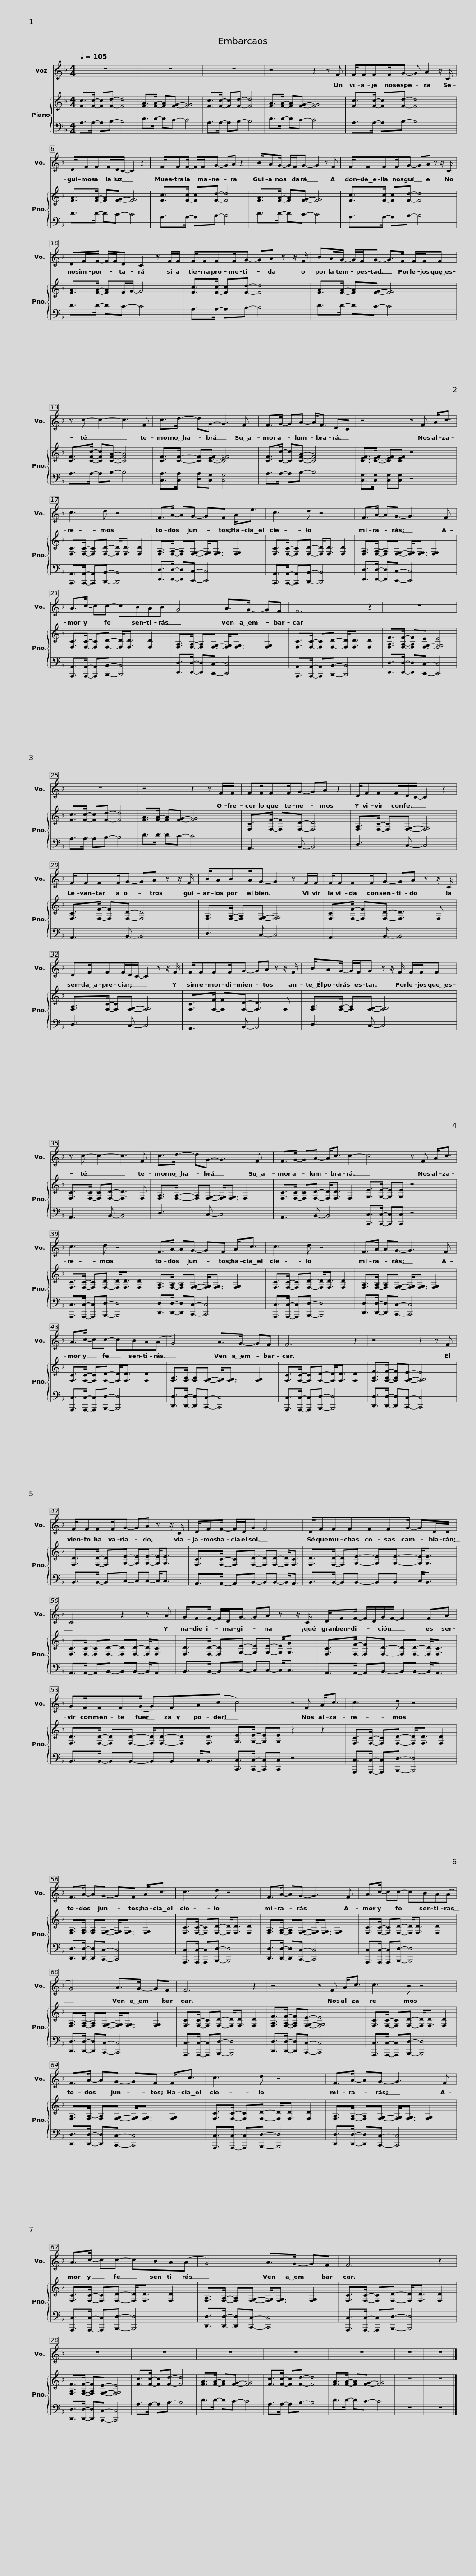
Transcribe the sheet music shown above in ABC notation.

X:1
%%score 1 { 2 | 3 }
L:1/8
Q:1/4=105
M:4/4
I:linebreak $
K:F
V:1 treble
V:2 treble
V:3 bass
V:1
 z8 | z8 | z8 | z4 z2 z F |$ F/FFF/G- G A2 z/ C/ | %5
 D/FFF/D/C/- C2 z2 | F/FF/- F/F/G- GA z2 |$ B/AG/- G/F/G- G2 z F | F/FFF/G- GA z z/ C/ | DF/F/- F/F/D C2 z F/F/ |$ %10
 F/FFF/G- GA z z/ F/ | BA/G/- G/F/G- G>F F/F/F | z c- c2- c3 F |$ c>d- dG- G3 F | F>G- GA- A<F DC | %15
 z4 z F A<c |$ c3 d z4 | F>A- AG- GF A<e | c3 d z4 |$ F>A- AG- G3 F | %20
 A>c- cc- cBAB | G4 A>G- GF |$ F6 z2 | z8 | z8 | %25
 z4 z2 z F/F/ |$ FF/FF/G- GA z2 | D/FFF/D/C/- C2 z2 | F/FFF/G- GA z z/ F/ |$ B/ABA/G- G2 z F/F/ | %30
 F/FFF/G- GA z z/ C/ |$ DF/FF/D/C/- C2 z z/ F/ | F/FFF/G- GA z z/ F/ |$ B/AG/- G/F/G z z/ F/ F/F/F | z c- c2- c3 F |$ %35
 c>d- dG- G3 F | F>G- GA- A<c c2- | c4 z F A<c |$ c3 d z4 | F>A- AG- GF A<c | %40
 c3 d z4 |$ F>A- AG- G3 F | A>c- cc- cBA(A |$ G4) A>G- GF | F6 z2 | %45
 z4 z2 z F |$ F/FFF/G- GA z z/ C/ | D/FF/- F/D/G F4 |$ D/FFFFFG/- GD/D/ | C4 z2 z A |$ %50
 G/FF/- F/D/G- GA z z/ C/ | D/FF/- F/D/G/F/- F2 FA |$ GF/FF(G/ G)FA((c | c4)) z F A<c | c3 d z4 |$ %55
 F>A- AG- GF A<c | c3 d z4 | F>A- AG- G3 F |$ A>c- cc- cBA(A | G4) A>G- GF | %60
 F6 z2 |$ z4 z F A<c | c3 B z4 | F>A- AG- GF F<c |$ c3 d z4 | %65
 F>A- AG- G3 F | A>c- cc- cBA(A |$ G4) A>G- GF | F6 z2 | z8 | %70
 z8 |$ z8 | z8 | z8 |$ z8 | %75
 z8 |] %76
V:2
 [Fc]>[Fc]- [Fc][Fd]- [Fd]4 | [FA]>[FA]- [FA][FG]- [FG]4 | [Fc]>[Fc]- [Fc][Fd]- [Fd]4 | [FA]>[FA]- [FA][FG]- [FG]4 |$ [Fc]>[Fc]- [Fc][Fd]- [Fd]4 | %5
 [FA]>[FA]- [FA][FG]- [FG]4 | [Fc]>[Fc]- [Fc][Fd]- [Fd]4 |$ [FA]>[FA]- [FA][FG]- [FG]4 | [Fc]>[Fc]- [Fc][Fd]- [Fd]4 | [FA]>[FA]- [FA]F/G/- G4 |$ %10
 [Fc]>[Fc]- [Fc][Fd]- [Fd]4 | [FA]>[FA]- [FA][FG]- [FG]4 | [CF]>[CFc]- [CFc][CFA]- [CFA]4 |$ [CF]>[CF]- [CF][CEF]- [CEF]4 | [CF]>[Cc]- [Cc][CFA]- [CFA]4 | %15
 [CEF]>[CEF]- [CEF][CEF] z4 |$ [F,C]>[F,C]- [F,C][F,D]- [F,D]<[F,D] [F,D]2 | [F,A,]>[F,A,]- [F,A,][F,G,]- [F,G,]<[F,G,] [F,G,]2 | [F,C]>[F,C]- [F,C][F,D]- [F,D]<[F,D] [F,D]2 |$ [F,A,]>[F,A,]- [F,A,][F,G,]- [F,G,]<[F,G,] [F,G,]2 | %20
 [F,C]>[F,C]- [F,C][F,D]- [F,D]<[F,D] [F,D]2 | [F,A,]>[F,A,]- [F,A,][F,G,]- [F,G,]<[F,G,] [F,G,]2 |$ [F,C]>[F,C]- [F,C][F,D]- [F,D]<[F,D] [F,D]2 | [F,A,F]>[F,A,F]- [F,A,F][F,-G,-E] [F,G,E]4 | [Fc]>[Fc]- [Fc][Fd]- [Fd]4 | %25
 [FA]>[FA]- [FA][FG]- [FG]4 |$ [F,C]>[F,F]- [F,F][F,D]- [F,D]4 | [F,A,]>[F,C]- [F,C][F,G,]- [F,G,]4 | [F,C]>[F,F]- [F,F][F,D]- [F,D]4 |$ [F,A,]>[F,A,]- [F,A,][F,G,]- [F,G,]4 | %30
 [F,C]>[F,F]- [F,F][F,D]- [F,D]3 F, |$ [F,A,]>[F,C]- [F,C][F,G,]- [F,G,]4 | [F,C]>[F,F]- [F,F][F,D]- [F,D]3 F, |$ [F,A,]>[F,A,]- [F,A,][F,G,]- [F,G,]4 | [F,C]>[F,C]- [F,C][F,D]- [F,D]3 F, |$ %35
 [F,A,]>[F,A,]- [F,A,][F,G,]- [F,G,]<[F,G,] F,2 | [F,C]>[F,C]- [F,C][F,D]- [F,D]<[F,D] F,2 | [G,E]>[G,E]- [G,E][G,E] z4 |$ [F,C]>[F,C]- [F,C][F,D]- [F,D]<[F,D] [F,D]2 | [F,A,]>[F,A,]- [F,A,][F,G,]- [F,G,]<[F,G,] [F,G,]2 | %40
 [F,C]>[F,C]- [F,C][F,D]- [F,D]<[F,D] [F,D]2 |$ [F,A,]>[F,A,]- [F,A,][F,G,]- [F,G,]<[F,G,] [F,G,]2 | [F,C]>[F,C]- [F,C][F,D]- [F,D]<[F,D] [F,D]2 |$ [F,A,]>[F,A,-] [F,A,][F,G,]- [F,G,]<[F,G,] [F,G,]2 | [F,C]>[F,C]- [F,C][F,D]- [F,D]<[F,D] [F,D]2 | %45
 [F,A,F]>[F,A,F]- [F,A,F][F,G,E]- [F,G,E]4 |$ [F,D]>[F,D]- [F,D][G,E]- [G,E][G,E]- [G,E]<[G,E] | [F,C]>[F,C]- [F,C][F,D]- [F,D][F,D]- [F,D]<[F,C] |$ [F,D]>[F,D]- [F,D][G,E]- [G,E][G,E]- [G,E]<[G,E] | [F,C]>[F,C]- [F,C][F,D]- [F,D][F,D]- [F,D]<[F,C] |$ %50
 [F,D]>[F,D]- [F,D][G,E]- [G,E][G,E]- [G,E]<[G,G] | [F,C]>[F,F]- [F,F][F,D]- [F,D][F,D]- [F,D]<[F,C] |$ [F,D]>[F,D]- [F,D][F,D]- [F,D]/[F,D]-[F,D][F,D]3/2 | [G,E]>[G,E]- [G,E][G,E] z2 z2 | [F,C]>[F,C]- [F,C][F,D]- [F,D]<[F,D] [F,D]2 |$ %55
 [F,A,]>[F,A,-] [F,A,][F,G,]- [F,G,]<[F,G,] [F,G,]2 | [F,C]>[F,C]- [F,C][F,D]- [F,D]<[F,D] [F,D]2 | [F,A,]>[F,A,]- [F,A,][F,G,]- [F,G,]<[F,G,] [F,G,]2 |$ [F,C]>[F,C]- [F,C][F,D]- [F,D]<[F,D] [F,D]2 | [F,A,]>[F,A,]- [F,A,][F,G,]- [F,G,]<[F,G,] [F,G,]2 | %60
 [F,C]>[F,C]- [F,C][F,D]- [F,D]<[F,D] [F,D]2 |$ [F,A,F]>[F,A,F]- [F,A,F][F,G,E]- [F,G,E]4 | [F,C]>[F,C]- [F,C][F,D]- [F,D]<[F,D] [F,D]2 | [F,A,]>[F,A,-] [F,A,][F,G,]- [F,G,]<[F,G,] [F,G,]2 |$ [F,C]>[F,C]- [F,C][F,D]- [F,D]<[F,D] [F,D]2 | %65
 [F,A,]>[F,A,]- [F,A,][F,G,]- [F,G,]<[F,G,] [F,G,]2 | [F,C]>[F,C]- [F,C][F,D]- [F,D]<[F,D] [F,D]2 |$ [F,A,]>[F,A,]- [F,A,][F,G,]- [F,G,]<[F,G,] [F,G,]2 | [F,C]>[F,C]- [F,C][F,D]- [F,D]<[F,D] [F,D]2 | [F,A,F]>[F,A,F]- [F,A,F][F,G,E]- [F,G,E]4 | %70
 [Fc]>[Fc]- [Fc][Fd]- [Fd]4 |$ [FA]>[FA]- [FA][FG]- [FG]4 | [Fc]>[Fc]- [Fc][Fd]- [Fd]4 | [FA]>[FA]- [FA][FG]- [FG]4 |$ z8 | %75
 z8 |] %76
V:3
 A,>A,- A,B,- B,4 | D>D- DC- C4 | A,>A,- A,B,- B,4 | D>D- DC- C4 |$ A,>A,- A,B,- B,4 | %5
 D>D- DC- C4 | A,>A,- A,B,- B,4 |$ D>D- DC- C4 | A,>A,- A,B,- B,4 | D>D- DC- C4 |$ %10
 A,>A,- A,B,- B,4 | D>D- DC- C4 | A,>A,- A,B,- B,4 |$ [C,A,]>[C,A,] [D,A,][C,G,] [C,G,]4 | A,>A,- A,B,- B,4 | %15
 [C,G,]>[C,G,] [C,G,][C,G,] z4 |$ [A,,,A,,]>[A,,,A,,]- [A,,,A,,][B,,,B,,]- [B,,,B,,]4 | [D,,D,]>[D,,D,]- [D,,D,][C,,C,]- [C,,C,]4 | [A,,,A,,]>[A,,,A,,]- [A,,,A,,][B,,,B,,]- [B,,,B,,]4 |$ [D,,D,]>[D,,D,]- [D,,D,][C,,C,]- [C,,C,]4 | %20
 [A,,,A,,]>[A,,,A,,]- [A,,,A,,][B,,,B,,]- [B,,,B,,]4 | [D,,D,]>[D,,D,]- [D,,D,][C,,C,]- [C,,C,]4 |$ [A,,,A,,]>[A,,,A,,]- [A,,,A,,][B,,,B,,]- [B,,,B,,]4 | [D,,D,]>[D,,D,]- [D,,D,][C,,C,]- [C,,C,]4 | A,>A,- A,B,- B,4 | %25
 D>D- DC- C4 |$ A,,3 B,,- B,,4 | D,3 C,- C,4 | A,,3 B,,- B,,4 |$ D,3 C,- C,4 | %30
 A,,3 B,,- B,,4 |$ D,3 C,- C,4 | A,,3 B,,- B,,4 |$ D,3 C,- C,4 | A,,3 B,,- B,,4 |$ %35
 D,3 C,- C,4 | A,,3 B,,- B,,4 | [C,,C,]>[C,,C,]- [C,,C,][C,,C,] z4 |$ [A,,,C,]>[A,,,C,]- [A,,,C,][B,,,D,]- [B,,,D,]4 | [D,,D,]>[D,,D,]- [D,,D,][C,,C,]- [C,,C,]4 | %40
 [A,,,C,]>[A,,,C,]- [A,,,C,][B,,,D,]- [B,,,D,]4 |$ [D,,D,]>[D,,D,]- [D,,D,][C,,C,]- [C,,C,]4 | [A,,,C,]>[A,,,C,]- [A,,,C,][B,,,D,]- [B,,,D,]4 |$ [D,,D,]>[D,,D,]- [D,,D,][C,,C,]- [C,,C,]4 | [A,,,C,]>[A,,,C,]- [A,,,C,][B,,,D,]- [B,,,D,]4 | %45
 [D,,D,]>[D,,D,]- [D,,D,][C,,C,]- [C,,C,]4 |$ B,,>B,,- B,,C,- C,C,- C,<C, | A,,>A,,- A,,B,,- B,,B,,- B,,<A,, |$ B,,>B,,- B,,B,,- B,,B,, C,<B,, | A,,>A,,- A,,B,,- B,,B,,- B,,<A,, |$ %50
 B,,>B,,- B,,C,- C,C,- C,<C, | A,,>A,,- A,,B,,- B,,B,,- B,,<A,, |$ B,,>B,,- B,,B,,- B,,B,, C,<B,, | [C,,C,]>[C,,C,]- [C,,C,][C,,C,] z4 | [A,,,C,]>[A,,,C,]- [A,,,C,][B,,,D,]- [B,,,D,]4 |$ %55
 [D,,D,]>[D,,D,]- [D,,D,][C,,C,]- [C,,C,]4 | [A,,,C,]>[A,,,C,]- [A,,,C,][B,,,D,]- [B,,,D,]4 | [D,,D,]>[D,,D,]- [D,,D,][C,,C,]- [C,,C,]4 |$ [A,,,C,]>[A,,,C,]- [A,,,C,][B,,,D,]- [B,,,D,]4 | [D,,D,]>[D,,D,]- [D,,D,][C,,C,]- [C,,C,]4 | %60
 [A,,,C,]>[A,,,C,]- [A,,,C,][B,,,D,]- [B,,,D,]4 |$ [D,,D,]>[D,,D,]- [D,,D,][C,,C,]- [C,,C,]4 | [A,,,C,]>[A,,,C,]- [A,,,C,][B,,,D,]- [B,,,D,]4 | [D,,D,]>[D,,D,]- [D,,D,][C,,C,]- [C,,C,]4 |$ [A,,,C,]>[A,,,C,]- [A,,,C,][B,,,D,]- [B,,,D,]4 | %65
 [D,,D,]>[D,,D,]- [D,,D,][C,,C,]- [C,,C,]4 | [A,,,C,]>[A,,,C,]- [A,,,C,][B,,,D,]- [B,,,D,]4 |$ [D,,D,]>[D,,D,]- [D,,D,][C,,C,]- [C,,C,]4 | [A,,,C,]>[A,,,C,]- [A,,,C,][B,,,D,]- [B,,,D,]4 | [D,,D,]>[D,,D,]- [D,,D,][C,,C,]- [C,,C,]4 | %70
 A,>A,- A,B,- B,4 |$ D>D- DC- C4 | A,>A,- A,B,- B,4 | D>D- DC- C4 |$ z8 | %75
 z8 |] %76
